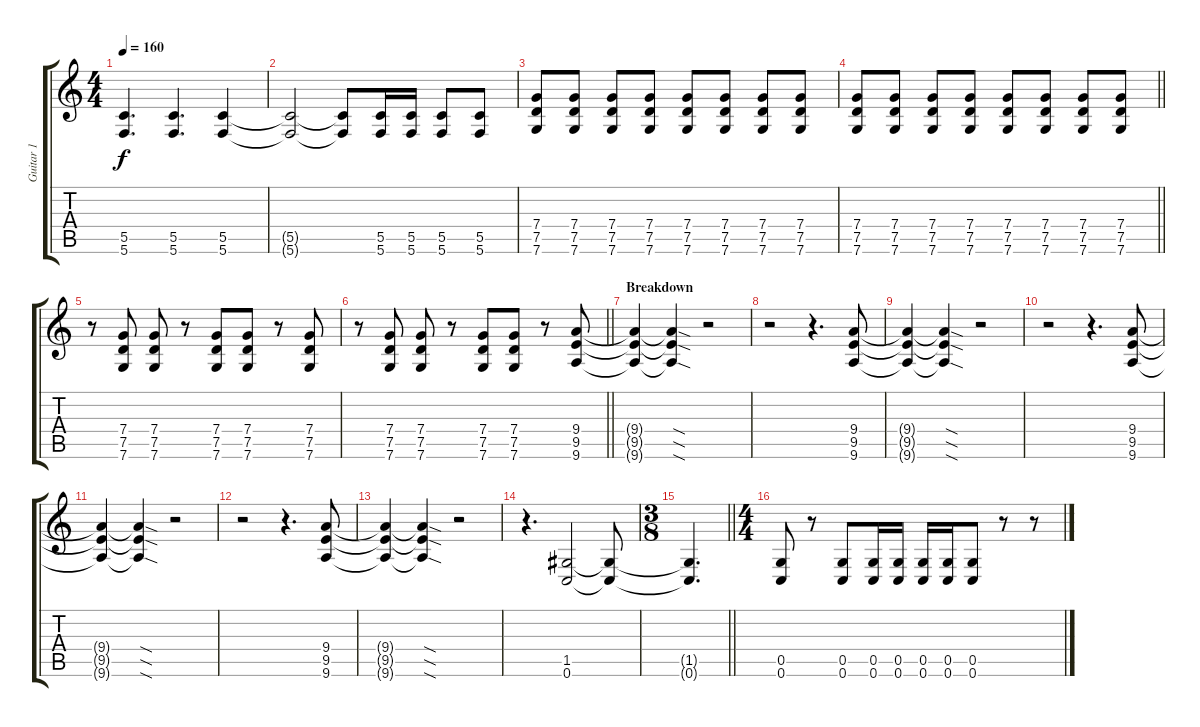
\track ("Guitar 1" "Guitar 1") {instrument distortionguitar}
\staff {score tabs}
\tuning (D4 A3 F3 C3 G2 C2) {hide}
\ts (4 4)
\tempo 160
\clef g2
\ks c
(5.5 5.6).4{d dy f} (5.5 5.6).4{d} (5.5 5.6).4 |
(5.5{t} 5.6{t}).2 (5.5{t} 5.6{t}).8 (5.5 5.6).16 (5.5 5.6).16 (5.5 5.6).8 (5.5 5.6).8 |
(7.4 7.5 7.6).8 (7.4 7.5 7.6).8 (7.4 7.5 7.6).8 (7.4 7.5 7.6).8 (7.4 7.5 7.6).8 (7.4 7.5 7.6).8 (7.4 7.5 7.6).8 (7.4 7.5 7.6).8 |
\barLineRight lightlight
(7.4 7.5 7.6).8 (7.4 7.5 7.6).8 (7.4 7.5 7.6).8 (7.4 7.5 7.6).8 (7.4 7.5 7.6).8 (7.4 7.5 7.6).8 (7.4 7.5 7.6).8 (7.4 7.5 7.6).8 |
\section ("" "")
r.8 (7.4 7.5 7.6).8 (7.4 7.5 7.6).8 r.8 (7.4 7.5 7.6).8 (7.4 7.5 7.6).8 r.8 (7.4 7.5 7.6).8 |
\barLineRight lightlight
r.8 (7.4 7.5 7.6).8 (7.4 7.5 7.6).8 r.8 (7.4 7.5 7.6).8 (7.4 7.5 7.6).8 r.8 (9.4 9.5 9.6).8 |
\section ("" "Breakdown")
(9.4{t} 9.5{t} 9.6{t}).4 (9.4{sod t} 9.5{sod t} 9.6{sod t}).4 r.2 |
r.2 r.4{d} (9.4 9.5 9.6).8 |
(9.4{t} 9.5{t} 9.6{t}).4 (9.4{sod t} 9.5{sod t} 9.6{sod t}).4 r.2 |
r.2 r.4{d} (9.4 9.5 9.6).8 |
(9.4{t} 9.5{t} 9.6{t}).4 (9.4{sod t} 9.5{sod t} 9.6{sod t}).4 r.2 |
r.2 r.4{d} (9.4 9.5 9.6).8 |
(9.4{t} 9.5{t} 9.6{t}).4 (9.4{sod t} 9.5{sod t} 9.6{sod t}).4 r.2 |
r.4{d} (1.5 0.6).2 (1.5{t} 0.6{t}).8 |
\ts (3 8)
\barLineRight lightlight
(1.5{t} 0.6{t}).4{d} |
\ts (4 4)
\section ("" "")
(0.5 0.6).8 r.8 (0.5 0.6).8 (0.5 0.6).16 (0.5 0.6).16 (0.5 0.6).16 (0.5 0.6).16 (0.5 0.6).8 r.8 r.8
